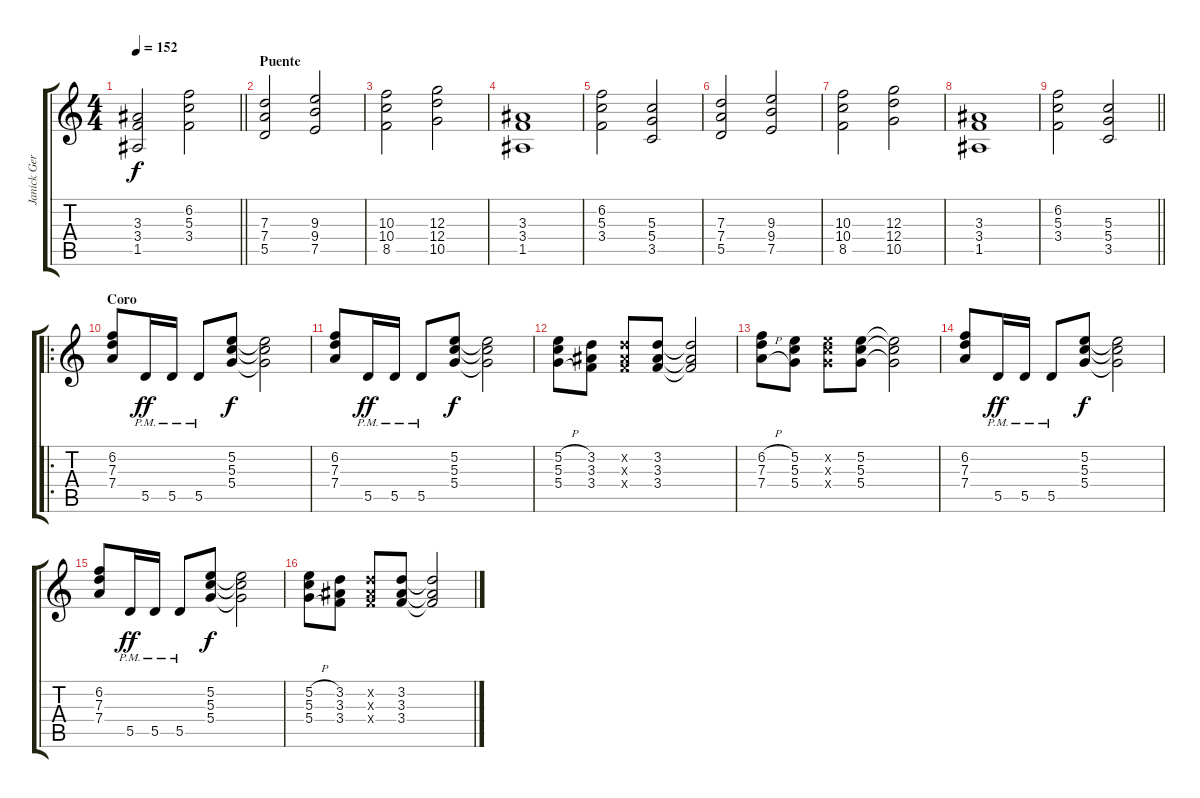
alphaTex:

\track ("Janick Gers" "Janick Ger") {instrument overdrivenguitar}
\staff {score tabs}
\tuning (E4 B3 G3 D3 A2 E2) {hide}
\ts (4 4)
\tempo 152
\clef g2
\barLineRight lightlight
\ks c
(3.3 3.4 1.5).2{dy f} (6.2 5.3 3.4).2 |
\section ("" "Puente")
(7.3 7.4 5.5).2 (9.3 9.4 7.5).2 |
(10.3 10.4 8.5).2 (12.3 12.4 10.5).2 |
(3.3 3.4 1.5).1 |
(6.2 5.3 3.4).2 (5.3 5.4 3.5).2 |
(7.3 7.4 5.5).2 (9.3 9.4 7.5).2 |
(10.3 10.4 8.5).2 (12.3 12.4 10.5).2 |
(3.3 3.4 1.5).1 |
\barLineRight lightlight
(6.2 5.3 3.4).2 (5.3 5.4 3.5).2 |
\ro
\section ("" "Coro")
(6.2 7.3 7.4).8 5.5{pm}.16{dy ff} 5.5{pm}.16 5.5{pm}.8 (5.2 5.3 5.4).8{dy f} (5.2{t} 5.3{t} 5.4{t}).2 |
(6.2 7.3 7.4).8 5.5{pm}.16{dy ff} 5.5{pm}.16 5.5{pm}.8 (5.2 5.3 5.4).8{dy f} (5.2{t} 5.3{t} 5.4{t}).2 |
(5.2{h} 5.3{h} 5.4{h}).8 (3.2 3.3 3.4).8 (3.2{x} 3.3{x} 3.4{x}).8 (3.2 3.3 3.4).8 (3.2{t} 3.3{t} 3.4{t}).2 |
(6.2{h} 7.3{h} 7.4{h}).8 (5.2 5.3 5.4).8 (5.2{x} 5.3{x} 5.4{x}).8 (5.2 5.3 5.4).8 (5.2{t} 5.3{t} 5.4{t}).2 |
(6.2 7.3 7.4).8 5.5{pm}.16{dy ff} 5.5{pm}.16 5.5{pm}.8 (5.2 5.3 5.4).8{dy f} (5.2{t} 5.3{t} 5.4{t}).2 |
(6.2 7.3 7.4).8 5.5{pm}.16{dy ff} 5.5{pm}.16 5.5{pm}.8 (5.2 5.3 5.4).8{dy f} (5.2{t} 5.3{t} 5.4{t}).2 |
(5.2{h} 5.3{h} 5.4{h}).8 (3.2 3.3 3.4).8 (3.2{x} 3.3{x} 3.4{x}).8 (3.2 3.3 3.4).8 (3.2{t} 3.3{t} 3.4{t}).2
